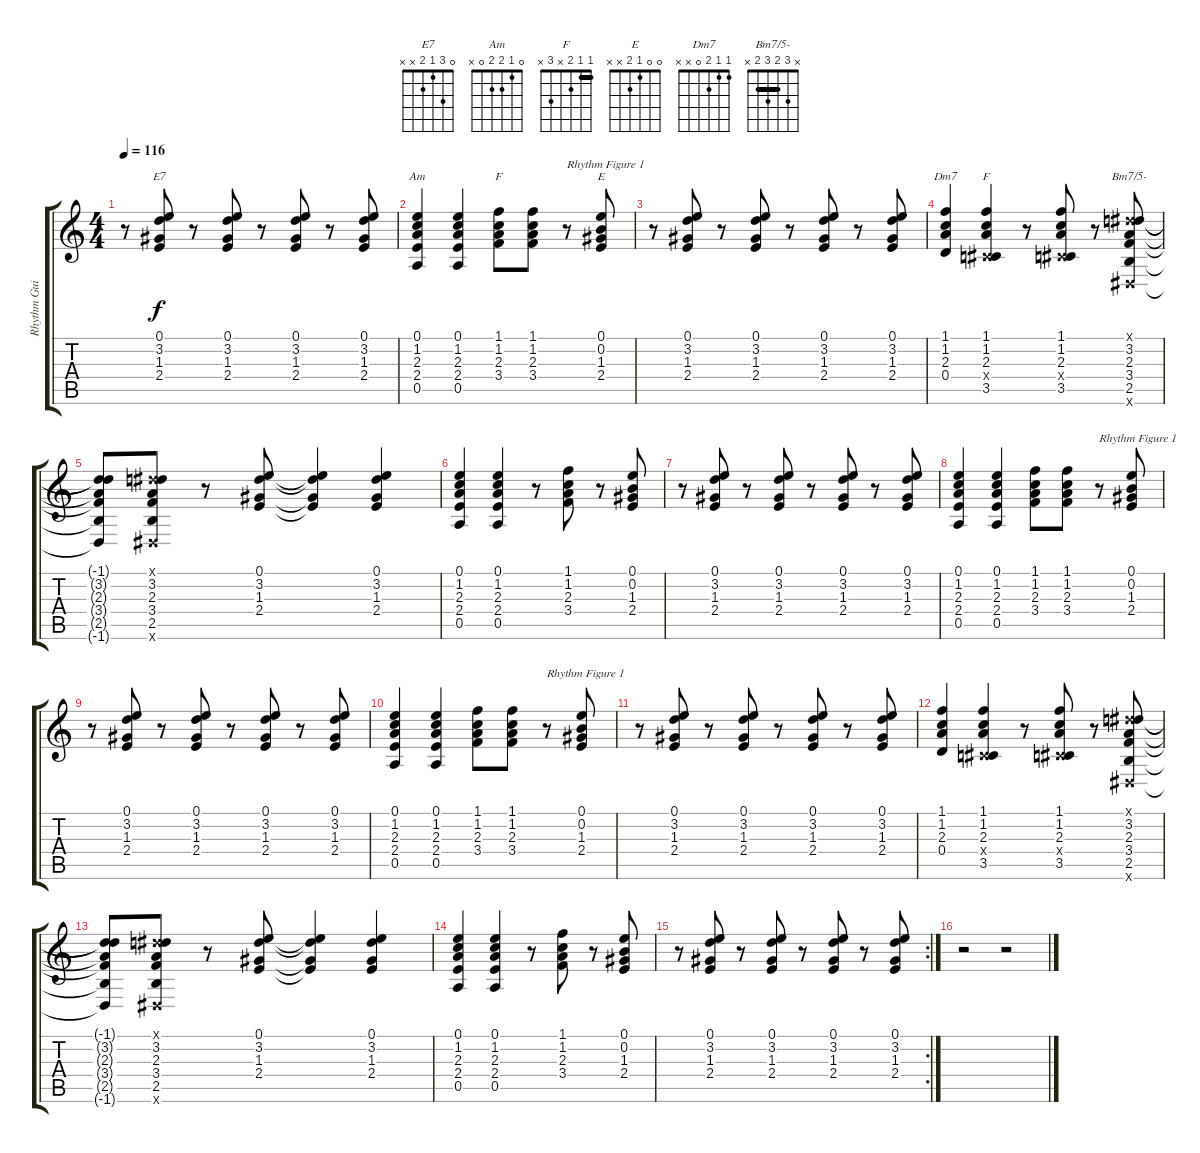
\track ("Rhythm Guitar 2" "Rhythm Gui") {instrument acousticguitarsteel}
\staff {score tabs}
\tuning (E4 B3 G3 D3 A2 E2) {hide}
\chord ("E7" 0 3 1 2 x x)
\chord ("Am" 0 1 2 2 0 x)
\chord ("F" 1 1 2 3 x x) {barre 1}
\chord ("E" 0 0 1 2 x x)
\chord ("Dm7" 1 1 2 0 x x)
\chord ("F" 1 1 2 x 3 x) {barre 1}
\chord ("Bm7/5-" x 3 2 3 2 x) {barre 2}
\ts (4 4)
\tempo 116
\clef g2
\ks c
r.8{dy f} (0.1 3.2 1.3 2.4).8{ch "E7"} r.8 (0.1 3.2 1.3 2.4).8 r.8 (0.1 3.2 1.3 2.4).8 r.8 (0.1 3.2 1.3 2.4).8 |
(0.1 1.2 2.3 2.4 0.5).4{ch "Am"} (0.1 1.2 2.3 2.4 0.5).4 (1.1 1.2 2.3 3.4).8{ch "F"} (1.1 1.2 2.3 3.4).8 r.8{txt "Rhythm Figure 1"} (0.1 0.2 1.3 2.4).8{ch "E"} |
r.8 (0.1 3.2 1.3 2.4).8 r.8 (0.1 3.2 1.3 2.4).8 r.8 (0.1 3.2 1.3 2.4).8 r.8 (0.1 3.2 1.3 2.4).8 |
(1.1 1.2 2.3 0.4).4{ch "Dm7"} (1.1 1.2 2.3 -1.4{x} 3.5).4{ch "F"} r.8 (1.1 1.2 2.3 -1.4{x} 3.5).8 r.8 (-1.1{x} 3.2 2.3 3.4 2.5 -1.6{x}).8{ch "Bm7/5-"} |
(-1.1{t} 3.2{t} 2.3{t} 3.4{t} 2.5{t} -1.6{t}).8 (-1.1{x} 3.2 2.3 3.4 2.5 -1.6{x}).8 r.8 (0.1 3.2 1.3 2.4).8 (0.1{t} 3.2{t} 1.3{t} 2.4{t}).4 (0.1 3.2 1.3 2.4).4 |
(0.1 1.2 2.3 2.4 0.5).4 (0.1 1.2 2.3 2.4 0.5).4 r.8 (1.1 1.2 2.3 3.4).8 r.8 (0.1 0.2 1.3 2.4).8 |
r.8 (0.1 3.2 1.3 2.4).8 r.8 (0.1 3.2 1.3 2.4).8 r.8 (0.1 3.2 1.3 2.4).8 r.8 (0.1 3.2 1.3 2.4).8 |
(0.1 1.2 2.3 2.4 0.5).4 (0.1 1.2 2.3 2.4 0.5).4 (1.1 1.2 2.3 3.4).8 (1.1 1.2 2.3 3.4).8 r.8{txt "Rhythm Figure 1"} (0.1 0.2 1.3 2.4).8 |
r.8 (0.1 3.2 1.3 2.4).8 r.8 (0.1 3.2 1.3 2.4).8 r.8 (0.1 3.2 1.3 2.4).8 r.8 (0.1 3.2 1.3 2.4).8 |
(0.1 1.2 2.3 2.4 0.5).4 (0.1 1.2 2.3 2.4 0.5).4 (1.1 1.2 2.3 3.4).8 (1.1 1.2 2.3 3.4).8 r.8{txt "Rhythm Figure 1"} (0.1 0.2 1.3 2.4).8 |
r.8 (0.1 3.2 1.3 2.4).8 r.8 (0.1 3.2 1.3 2.4).8 r.8 (0.1 3.2 1.3 2.4).8 r.8 (0.1 3.2 1.3 2.4).8 |
(1.1 1.2 2.3 0.4).4 (1.1 1.2 2.3 -1.4{x} 3.5).4 r.8 (1.1 1.2 2.3 -1.4{x} 3.5).8 r.8 (-1.1{x} 3.2 2.3 3.4 2.5 -1.6{x}).8 |
(-1.1{t} 3.2{t} 2.3{t} 3.4{t} 2.5{t} -1.6{t}).8 (-1.1{x} 3.2 2.3 3.4 2.5 -1.6{x}).8 r.8 (0.1 3.2 1.3 2.4).8 (0.1{t} 3.2{t} 1.3{t} 2.4{t}).4 (0.1 3.2 1.3 2.4).4 |
(0.1 1.2 2.3 2.4 0.5).4 (0.1 1.2 2.3 2.4 0.5).4 r.8 (1.1 1.2 2.3 3.4).8 r.8 (0.1 0.2 1.3 2.4).8 |
\rc 2
r.8 (0.1 3.2 1.3 2.4).8 r.8 (0.1 3.2 1.3 2.4).8 r.8 (0.1 3.2 1.3 2.4).8 r.8 (0.1 3.2 1.3 2.4).8 |
r.2 r.2
